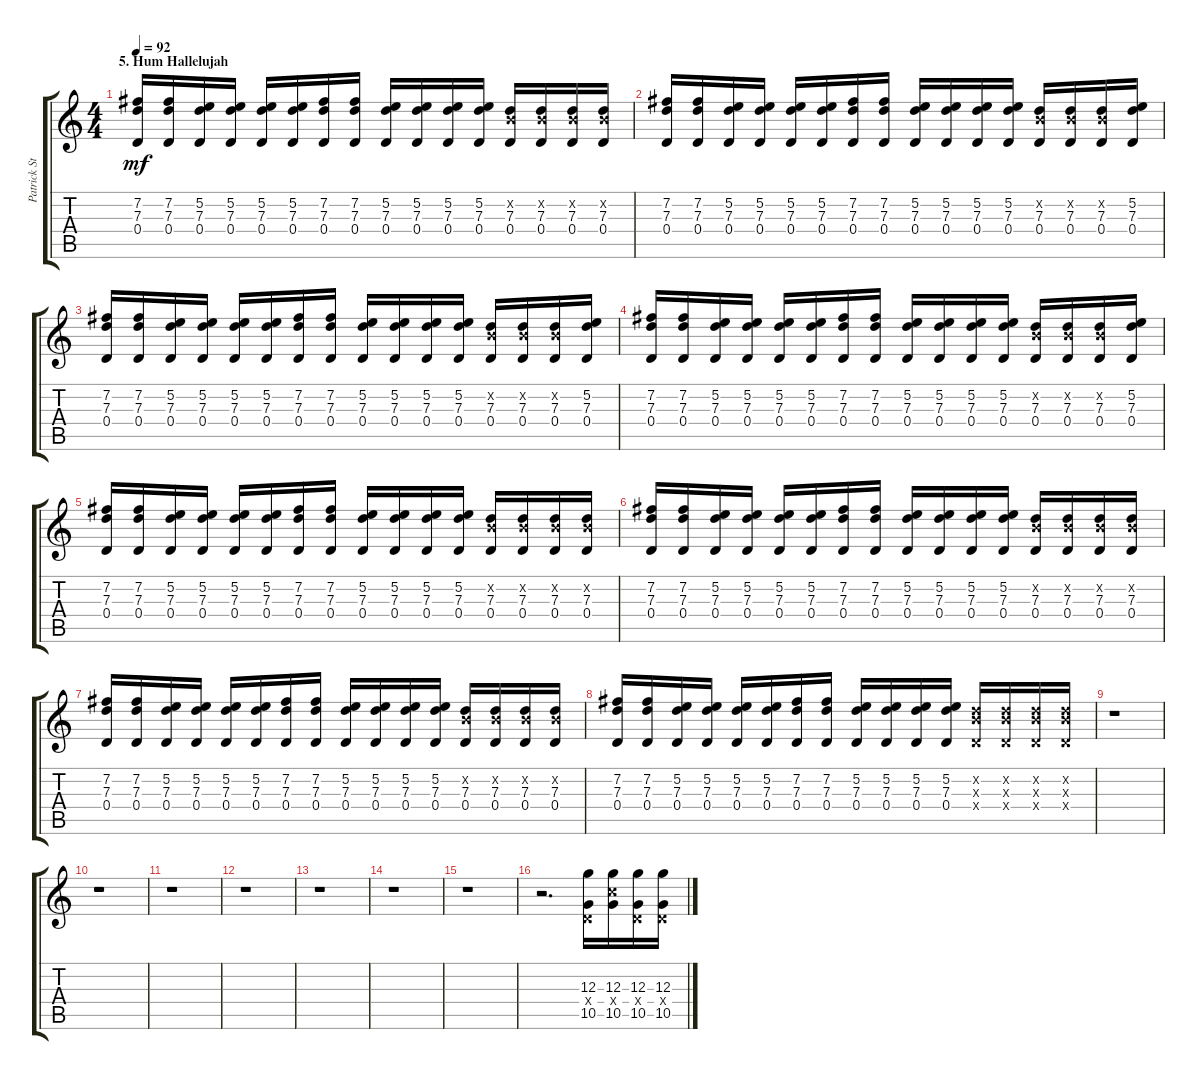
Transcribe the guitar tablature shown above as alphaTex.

\track ("Patrick Stump" "Patrick St") {instrument distortionguitar}
\staff {score tabs}
\tuning (E4 B3 G3 D3 A2 D2) {hide}
\ts (4 4)
\section ("" "5. Hum Hallelujah")
\tempo 92
\clef g2
\ks c
(7.2 7.3 0.4).16{dy mf instrument distortionguitar} (7.2 7.3 0.4).16 (5.2 7.3 0.4).16 (5.2 7.3 0.4).16 (5.2 7.3 0.4).16 (5.2 7.3 0.4).16 (7.2 7.3 0.4).16 (7.2 7.3 0.4).16 (5.2 7.3 0.4).16 (5.2 7.3 0.4).16 (5.2 7.3 0.4).16 (5.2 7.3 0.4).16 (0.2{x} 7.3 0.4).16 (0.2{x} 7.3 0.4).16 (0.2{x} 7.3 0.4).16 (0.2{x} 7.3 0.4).16 |
(7.2 7.3 0.4).16 (7.2 7.3 0.4).16 (5.2 7.3 0.4).16 (5.2 7.3 0.4).16 (5.2 7.3 0.4).16 (5.2 7.3 0.4).16 (7.2 7.3 0.4).16 (7.2 7.3 0.4).16 (5.2 7.3 0.4).16 (5.2 7.3 0.4).16 (5.2 7.3 0.4).16 (5.2 7.3 0.4).16 (0.2{x} 7.3 0.4).16 (0.2{x} 7.3 0.4).16 (0.2{x} 7.3 0.4).16 (5.2 7.3 0.4).16 |
(7.2 7.3 0.4).16 (7.2 7.3 0.4).16 (5.2 7.3 0.4).16 (5.2 7.3 0.4).16 (5.2 7.3 0.4).16 (5.2 7.3 0.4).16 (7.2 7.3 0.4).16 (7.2 7.3 0.4).16 (5.2 7.3 0.4).16 (5.2 7.3 0.4).16 (5.2 7.3 0.4).16 (5.2 7.3 0.4).16 (0.2{x} 7.3 0.4).16 (0.2{x} 7.3 0.4).16 (0.2{x} 7.3 0.4).16 (5.2 7.3 0.4).16 |
(7.2 7.3 0.4).16 (7.2 7.3 0.4).16 (5.2 7.3 0.4).16 (5.2 7.3 0.4).16 (5.2 7.3 0.4).16 (5.2 7.3 0.4).16 (7.2 7.3 0.4).16 (7.2 7.3 0.4).16 (5.2 7.3 0.4).16 (5.2 7.3 0.4).16 (5.2 7.3 0.4).16 (5.2 7.3 0.4).16 (0.2{x} 7.3 0.4).16 (0.2{x} 7.3 0.4).16 (0.2{x} 7.3 0.4).16 (5.2 7.3 0.4).16 |
(7.2 7.3 0.4).16 (7.2 7.3 0.4).16 (5.2 7.3 0.4).16 (5.2 7.3 0.4).16 (5.2 7.3 0.4).16 (5.2 7.3 0.4).16 (7.2 7.3 0.4).16 (7.2 7.3 0.4).16 (5.2 7.3 0.4).16 (5.2 7.3 0.4).16 (5.2 7.3 0.4).16 (5.2 7.3 0.4).16 (0.2{x} 7.3 0.4).16 (0.2{x} 7.3 0.4).16 (0.2{x} 7.3 0.4).16 (0.2{x} 7.3 0.4).16 |
(7.2 7.3 0.4).16 (7.2 7.3 0.4).16 (5.2 7.3 0.4).16 (5.2 7.3 0.4).16 (5.2 7.3 0.4).16 (5.2 7.3 0.4).16 (7.2 7.3 0.4).16 (7.2 7.3 0.4).16 (5.2 7.3 0.4).16 (5.2 7.3 0.4).16 (5.2 7.3 0.4).16 (5.2 7.3 0.4).16 (0.2{x} 7.3 0.4).16 (0.2{x} 7.3 0.4).16 (0.2{x} 7.3 0.4).16 (0.2{x} 7.3 0.4).16 |
(7.2 7.3 0.4).16 (7.2 7.3 0.4).16 (5.2 7.3 0.4).16 (5.2 7.3 0.4).16 (5.2 7.3 0.4).16 (5.2 7.3 0.4).16 (7.2 7.3 0.4).16 (7.2 7.3 0.4).16 (5.2 7.3 0.4).16 (5.2 7.3 0.4).16 (5.2 7.3 0.4).16 (5.2 7.3 0.4).16 (0.2{x} 7.3 0.4).16 (0.2{x} 7.3 0.4).16 (0.2{x} 7.3 0.4).16 (0.2{x} 7.3 0.4).16 |
(7.2 7.3 0.4).16 (7.2 7.3 0.4).16 (5.2 7.3 0.4).16 (5.2 7.3 0.4).16 (5.2 7.3 0.4).16 (5.2 7.3 0.4).16 (7.2 7.3 0.4).16 (7.2 7.3 0.4).16 (5.2 7.3 0.4).16 (5.2 7.3 0.4).16 (5.2 7.3 0.4).16 (5.2 7.3 0.4).16 (0.2{x} 7.3{x} 0.4{x}).16 (0.2{x} 7.3{x} 0.4{x}).16 (0.2{x} 7.3{x} 0.4{x}).16 (0.2{x} 7.3{x} 0.4{x}).16 |
r.1 |
r.1 |
r.1 |
r.1 |
r.1 |
r.1 |
r.1 |
r.2{d} (12.3 0.4{x} 10.5).16 (12.3 10.4{x} 10.5).16 (12.3 0.4{x} 10.5).16 (12.3 0.4{x} 10.5).16
